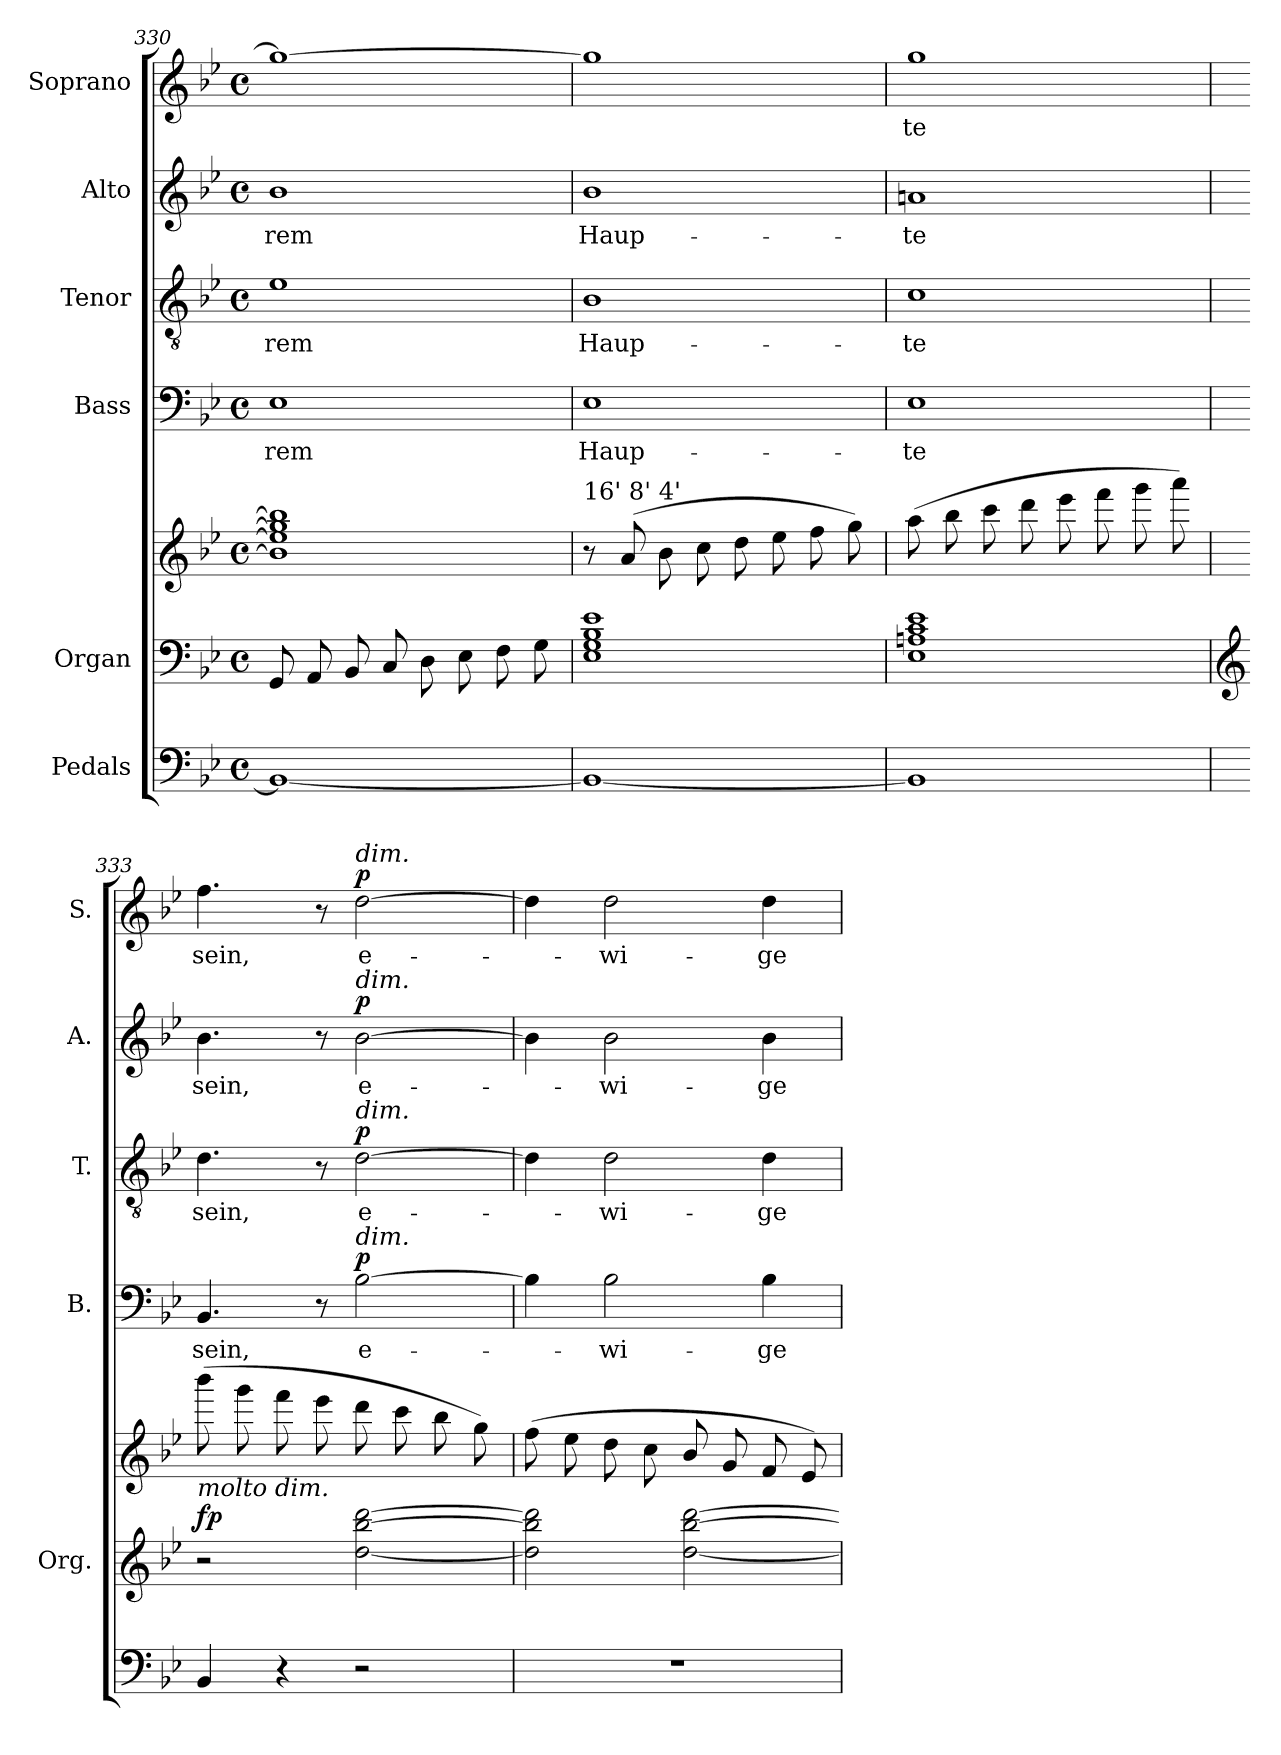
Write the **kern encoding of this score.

**kern	**kern	**kern	**dynam	**kern	**text	**dynam	**kern	**text	**dynam	**kern	**text	**dynam	**kern	**text	**dynam
*part6	*part5	*part5	*part5	*part4	*part4	*part4	*part3	*part3	*part3	*part2	*part2	*part2	*part1	*part1	*part1
*staff7	*staff6	*staff5	*staff5/6	*staff4	*staff4	*staff4	*staff3	*staff3	*staff3	*staff2	*staff2	*staff2	*staff1	*staff1	*staff1
*I"Pedals	*I"Organ	*	*	*I"Bass	*	*	*I"Tenor	*	*	*I"Alto	*	*	*I"Soprano	*	*
*	*I'Org.	*	*	*I'B.	*	*	*I'T.	*	*	*I'A.	*	*	*I'S.	*	*
*clefF4	*clefF4	*clefG2	*	*clefF4	*	*	*clefGv2	*	*	*clefG2	*	*	*clefG2	*	*
*	*	*	*	*	*	*	*ITrd7c12	*	*	*	*	*	*	*	*
*k[b-e-]	*k[b-e-]	*k[b-e-]	*	*k[b-e-]	*	*	*k[b-e-]	*	*	*k[b-e-]	*	*	*k[b-e-]	*	*
*B-:	*B-:	*B-:	*	*B-:	*	*	*B-:	*	*	*B-:	*	*	*B-:	*	*
*M4/4	*M4/4	*M4/4	*	*M4/4	*	*	*M4/4	*	*	*M4/4	*	*	*M4/4	*	*
*met(c)	*met(c)	*met(c)	*	*met(c)	*	*	*met(c)	*	*	*met(c)	*	*	*met(c)	*	*
=330	=330	=330	=330	=330	=330	=330	=330	=330	=330	=330	=330	=330	=330	=330	=330
!	!	!	!	!	!LO:LY:b:color=#000000	!	!	!	!	!	!	!	!	!	!
!	!	!	!	!	!	!	!	!LO:LY:b:color=#000000	!	!	!	!	!	!	!
!	!	!	!	!	!	!	!	!	!	!	!LO:LY:b:color=#000000	!	!	!	!
1BB-i_	8GGi/	1b-i] 1ee-i] 1ggi] 1bb-i]	.	1E-i	-rem	.	1E-i	-rem	.	1b-i	-rem	.	1ggi_	.	.
.	8AAi/	.	.	.	.	.	.	.	.	.	.	.	.	.	.
.	8BB-i/	.	.	.	.	.	.	.	.	.	.	.	.	.	.
.	8Ci/	.	.	.	.	.	.	.	.	.	.	.	.	.	.
.	8Di\	.	.	.	.	.	.	.	.	.	.	.	.	.	.
.	8E-i\	.	.	.	.	.	.	.	.	.	.	.	.	.	.
.	8Fi\	.	.	.	.	.	.	.	.	.	.	.	.	.	.
.	8Gi\	.	.	.	.	.	.	.	.	.	.	.	.	.	.
=331	=331	=331	=331	=331	=331	=331	=331	=331	=331	=331	=331	=331	=331	=331	=331
!	!	!	!	!	!LO:LY:b:color=#000000	!	!	!	!	!	!	!	!	!	!
!	!	!	!	!	!	!	!	!LO:LY:b:color=#000000	!	!	!	!	!	!	!
!	!	!LO:TX:a:t=16' 8' 4'	!	!	!	!	!	!	!	!	!	!	!	!	!
!	!	!	!	!	!	!	!	!	!	!	!LO:LY:b:color=#000000	!	!	!	!
1BB-i_	1E-i 1Gi 1B-i 1e-i	8r	.	1E-i	Haup-	.	1BB-i	Haup-	.	1b-i	Haup-	.	1ggi]	.	.
.	.	(8ai/	.	.	.	.	.	.	.	.	.	.	.	.	.
.	.	8b-i\	.	.	.	.	.	.	.	.	.	.	.	.	.
.	.	8cci\	.	.	.	.	.	.	.	.	.	.	.	.	.
.	.	8ddi\	.	.	.	.	.	.	.	.	.	.	.	.	.
.	.	8ee-i\	.	.	.	.	.	.	.	.	.	.	.	.	.
.	.	8ffi\	.	.	.	.	.	.	.	.	.	.	.	.	.
.	.	8ggi\)	.	.	.	.	.	.	.	.	.	.	.	.	.
=332	=332	=332	=332	=332	=332	=332	=332	=332	=332	=332	=332	=332	=332	=332	=332
!	!	!	!	!	!LO:LY:b:color=#000000	!	!	!	!	!	!	!	!	!	!
!	!	!	!	!	!	!	!	!LO:LY:b:color=#000000	!	!	!	!	!	!	!
!	!	!	!	!	!	!	!	!	!	!	!LO:LY:b:color=#000000	!	!	!	!
!	!	!	!	!	!	!	!	!	!	!	!	!	!	!LO:LY:b:color=#000000	!
1BB-i]	1E-i 1Ani 1ci 1e-i	(8aai\	.	1E-i	-te	.	1Ci	-te	.	1ani	-te	.	1ggi	-te	.
.	.	8bb-i\	.	.	.	.	.	.	.	.	.	.	.	.	.
.	.	8ccci\	.	.	.	.	.	.	.	.	.	.	.	.	.
.	.	8dddi\	.	.	.	.	.	.	.	.	.	.	.	.	.
.	.	8eee-i\	.	.	.	.	.	.	.	.	.	.	.	.	.
.	.	8fffi\	.	.	.	.	.	.	.	.	.	.	.	.	.
.	.	8gggi\	.	.	.	.	.	.	.	.	.	.	.	.	.
.	.	8aaai\)	.	.	.	.	.	.	.	.	.	.	.	.	.
!!LO:LB:g=z
=333	=333	=333	=333	=333	=333	=333	=333	=333	=333	=333	=333	=333	=333	=333	=333
*	*clefG2	*	*	*	*	*	*	*	*	*	*	*	*	*	*
!	!	!	!	!	!LO:LY:b:color=#000000	!	!	!	!	!	!	!	!	!	!
!	!	!	!	!	!	!	!	!LO:LY:b:color=#000000	!	!	!	!	!	!	!
!	!	!	!	!	!	!	!	!	!	!	!LO:LY:b:color=#000000	!	!	!	!
!	!	!LO:TX:b:i:t=molto dim.	!	!	!	!	!	!	!	!	!	!	!	!	!
!	!	!	!	!	!	!	!	!	!	!	!	!	!	!LO:LY:b:color=#000000	!
4BB-i/	2r	(8bbb-i\	fp	4.BB-i/	sein,	.	4.Di\	sein,	.	4.b-i\	sein,	.	4.ffi\	sein,	.
.	.	8gggi\	.	.	.	.	.	.	.	.	.	.	.	.	.
4r	.	8fffi\	.	.	.	.	.	.	.	.	.	.	.	.	.
.	.	8eee-i\	.	8r	.	.	8r	.	.	8r	.	.	8r	.	.
!	!	!	!	!	!LO:LY:b:color=#000000	!	!	!	!	!	!	!	!	!	!
!	!	!	!	!	!	!	!	!LO:LY:b:color=#000000	!	!	!	!	!	!	!
!	!	!	!	!	!	!	!	!	!	!	!LO:LY:b:color=#000000	!	!	!	!
!	!	!	!	!	!	!	!	!	!	!	!	!	!LO:TX:a:i:t=dim.	!	!
!	!	!	!	!	!	!	!	!	!	!LO:TX:a:i:t=dim.	!	!	!	!	!
!	!	!	!	!	!	!	!LO:TX:a:i:t=dim.	!	!	!	!	!	!	!	!
!	!	!	!	!LO:TX:a:i:t=dim.	!	!	!	!	!	!	!	!	!	!	!
!	!	!	!	!	!	!	!	!	!	!	!	!	!	!LO:LY:b:color=#000000	!
2r	[2ddi\ [2bb-i [2dddi	8dddi\	.	[2B-i\	e-	p	[2Di\	e-	p	[2b-i\	e-	p	[2ddi\	e-	p
.	.	8ccci\	.	.	.	.	.	.	.	.	.	.	.	.	.
.	.	8bb-i\	.	.	.	.	.	.	.	.	.	.	.	.	.
.	.	8ggi\)	.	.	.	.	.	.	.	.	.	.	.	.	.
=334	=334	=334	=334	=334	=334	=334	=334	=334	=334	=334	=334	=334	=334	=334	=334
1r	2ddi\] 2bb-i] 2dddi]	(8ffi\	.	4B-i\]	.	.	4Di\]	.	.	4b-i\]	.	.	4ddi\]	.	.
.	.	8ee-i\	.	.	.	.	.	.	.	.	.	.	.	.	.
!	!	!	!	!	!LO:LY:b:color=#000000	!	!	!	!	!	!	!	!	!	!
!	!	!	!	!	!	!	!	!LO:LY:b:color=#000000	!	!	!	!	!	!	!
!	!	!	!	!	!	!	!	!	!	!	!LO:LY:b:color=#000000	!	!	!	!
!	!	!	!	!	!	!	!	!	!	!	!	!	!	!LO:LY:b:color=#000000	!
.	.	8ddi\	.	2B-i\	-wi-	.	2Di\	-wi-	.	2b-i\	-wi-	.	2ddi\	-wi-	.
.	.	8cci\	.	.	.	.	.	.	.	.	.	.	.	.	.
.	[2ddi\ [2bb-i [2dddi	8b-i/	.	.	.	.	.	.	.	.	.	.	.	.	.
.	.	8gi/	.	.	.	.	.	.	.	.	.	.	.	.	.
!	!	!	!	!	!LO:LY:b:color=#000000	!	!	!	!	!	!	!	!	!	!
!	!	!	!	!	!	!	!	!LO:LY:b:color=#000000	!	!	!	!	!	!	!
!	!	!	!	!	!	!	!	!	!	!	!LO:LY:b:color=#000000	!	!	!	!
!	!	!	!	!	!	!	!	!	!	!	!	!	!	!LO:LY:b:color=#000000	!
.	.	8fi/	.	4B-i\	-ge	.	4Di\	-ge	.	4b-i\	-ge	.	4ddi\	-ge	.
.	.	8e-i/)	.	.	.	.	.	.	.	.	.	.	.	.	.
=	=	=	=	=	=	=	=	=	=	=	=	=	=	=	=
*-	*-	*-	*-	*-	*-	*-	*-	*-	*-	*-	*-	*-	*-	*-	*-
